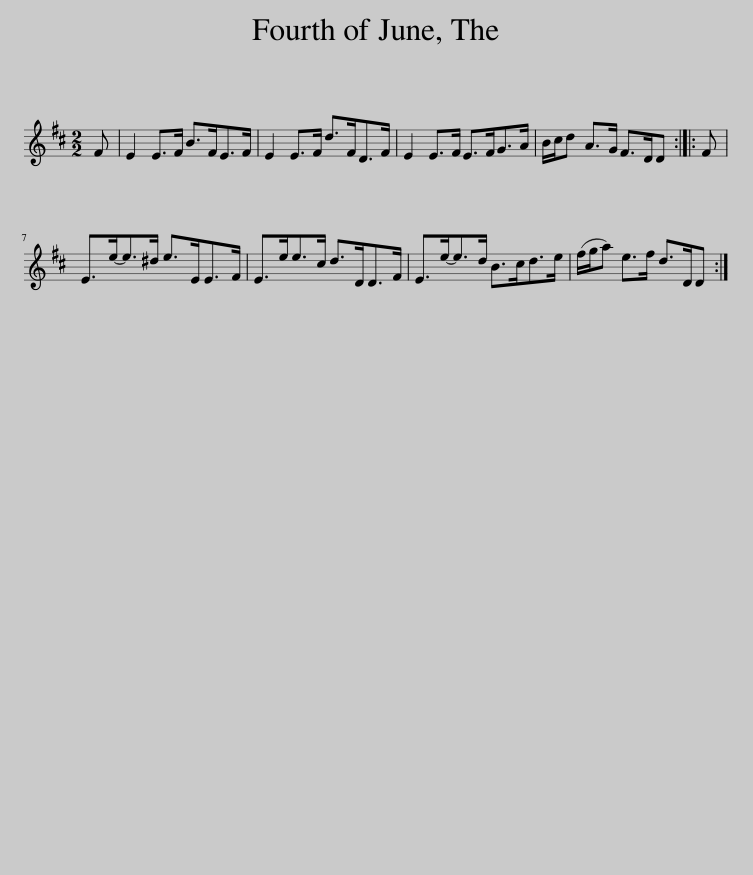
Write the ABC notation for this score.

X:1
L:1/8
M:2/2
I:linebreak $
K:D
V:1 treble
V:1
 F | E2 E>F B>FE>F | E2 E>F d>FD>F | E2 E>F E>FG>A | B/c/d A>G F>DD :: %5
 F |$ E>e-e>^d e>EE>F | E>ee>c d>DD>F | E>e-e>d B>cd>e | (f/g/a) e>f d>DD :| %10
